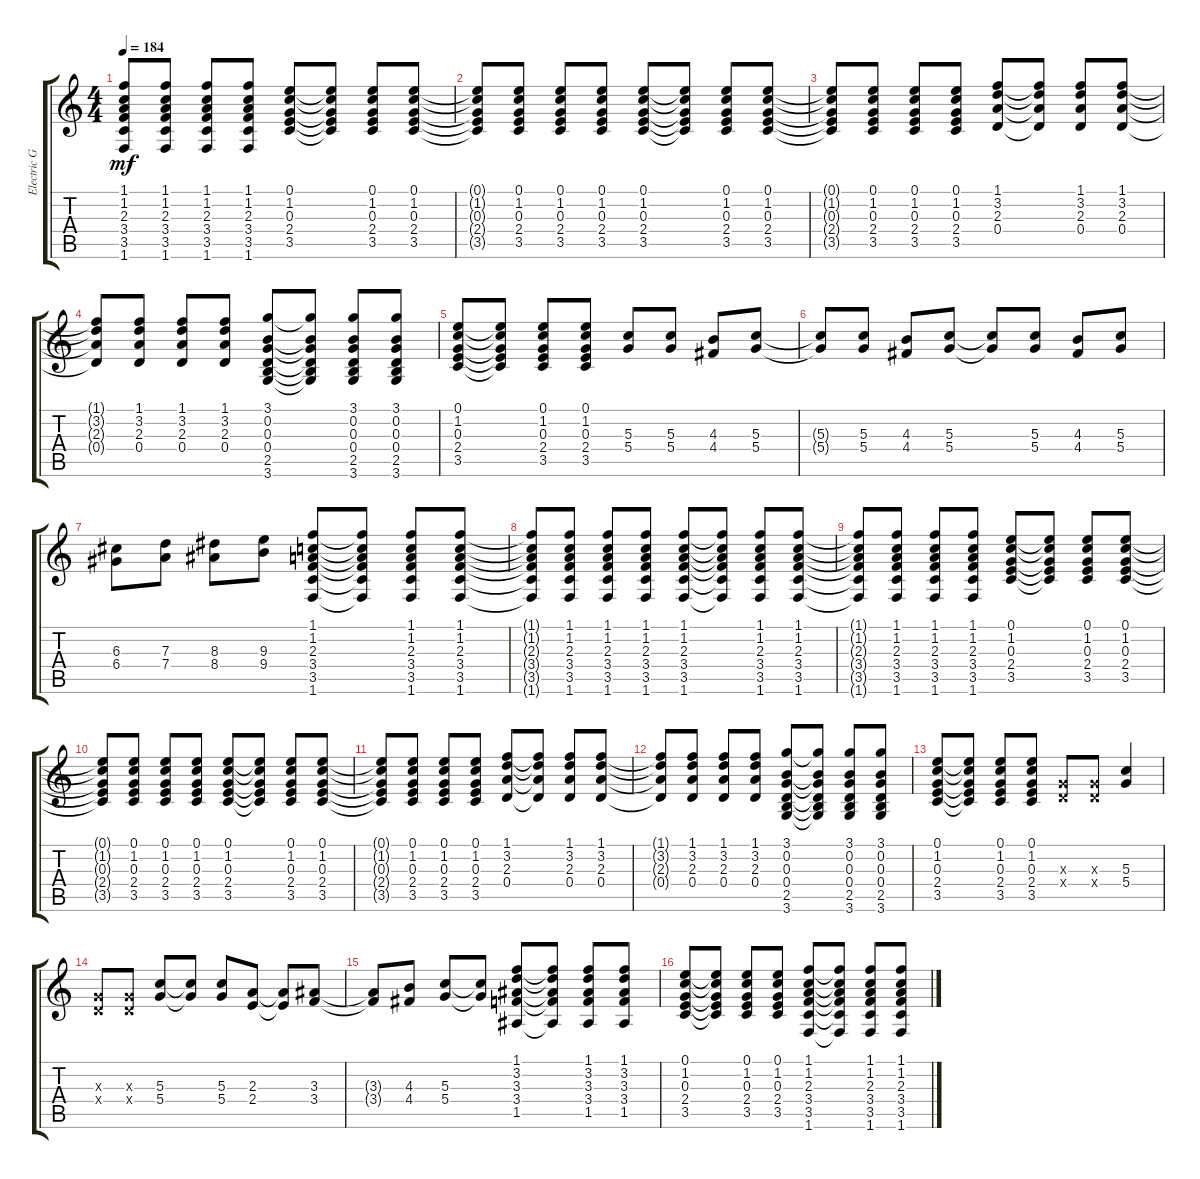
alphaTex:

\track ("Electric Guitar" "Electric G") {instrument overdrivenguitar}
\staff {score tabs}
\tuning (E4 B3 G3 D3 A2 E2) {hide}
\ts (4 4)
\tempo 184
\clef g2
\ks c
(1.1{t} 1.2{t} 2.3{t} 3.4{t} 3.5{t} 1.6{t}).8{dy mf} (1.1 1.2 2.3 3.4 3.5 1.6).8 (1.1 1.2 2.3 3.4 3.5 1.6).8 (1.1 1.2 2.3 3.4 3.5 1.6).8 (0.1 1.2 0.3 2.4 3.5).8 (0.1{t} 1.2{t} 0.3{t} 2.4{t} 3.5{t}).8 (0.1 1.2 0.3 2.4 3.5).8 (0.1 1.2 0.3 2.4 3.5).8 |
(0.1{t} 1.2{t} 0.3{t} 2.4{t} 3.5{t}).8 (0.1 1.2 0.3 2.4 3.5).8 (0.1 1.2 0.3 2.4 3.5).8 (0.1 1.2 0.3 2.4 3.5).8 (0.1 1.2 0.3 2.4 3.5).8 (0.1{t} 1.2{t} 0.3{t} 2.4{t} 3.5{t}).8 (0.1 1.2 0.3 2.4 3.5).8 (0.1 1.2 0.3 2.4 3.5).8 |
(0.1{t} 1.2{t} 0.3{t} 2.4{t} 3.5{t}).8 (0.1 1.2 0.3 2.4 3.5).8 (0.1 1.2 0.3 2.4 3.5).8 (0.1 1.2 0.3 2.4 3.5).8 (1.1 3.2 2.3 0.4).8 (1.1{t} 3.2{t} 2.3{t} 0.4{t}).8 (1.1 3.2 2.3 0.4).8 (1.1 3.2 2.3 0.4).8 |
(1.1{t} 3.2{t} 2.3{t} 0.4{t}).8 (1.1 3.2 2.3 0.4).8 (1.1 3.2 2.3 0.4).8 (1.1 3.2 2.3 0.4).8 (3.1 0.2 0.3 0.4 2.5 3.6).8 (3.1{t} 0.2{t} 0.3{t} 0.4{t} 2.5{t} 3.6{t}).8 (3.1 0.2 0.3 0.4 2.5 3.6).8 (3.1 0.2 0.3 0.4 2.5 3.6).8 |
(0.1 1.2 0.3 2.4 3.5).8 (0.1{t} 1.2{t} 0.3{t} 2.4{t} 3.5{t}).8 (0.1 1.2 0.3 2.4 3.5).8 (0.1 1.2 0.3 2.4 3.5).8 (5.3 5.4).8 (5.3 5.4).8 (4.3 4.4).8 (5.3 5.4).8 |
(5.3{t} 5.4{t}).8 (5.3 5.4).8 (4.3 4.4).8 (5.3 5.4).8 (5.3{t} 5.4{t}).8 (5.3 5.4).8 (4.3 4.4).8 (5.3 5.4).8 |
(6.3 6.4).8 (7.3 7.4).8 (8.3 8.4).8 (9.3 9.4).8 (1.1 1.2 2.3 3.4 3.5 1.6).8 (1.1{t} 1.2{t} 2.3{t} 3.4{t} 3.5{t} 1.6{t}).8 (1.1 1.2 2.3 3.4 3.5 1.6).8 (1.1 1.2 2.3 3.4 3.5 1.6).8 |
(1.1{t} 1.2{t} 2.3{t} 3.4{t} 3.5{t} 1.6{t}).8 (1.1 1.2 2.3 3.4 3.5 1.6).8 (1.1 1.2 2.3 3.4 3.5 1.6).8 (1.1 1.2 2.3 3.4 3.5 1.6).8 (1.1 1.2 2.3 3.4 3.5 1.6).8 (1.1{t} 1.2{t} 2.3{t} 3.4{t} 3.5{t} 1.6{t}).8 (1.1 1.2 2.3 3.4 3.5 1.6).8 (1.1 1.2 2.3 3.4 3.5 1.6).8 |
(1.1{t} 1.2{t} 2.3{t} 3.4{t} 3.5{t} 1.6{t}).8 (1.1 1.2 2.3 3.4 3.5 1.6).8 (1.1 1.2 2.3 3.4 3.5 1.6).8 (1.1 1.2 2.3 3.4 3.5 1.6).8 (0.1 1.2 0.3 2.4 3.5).8 (0.1{t} 1.2{t} 0.3{t} 2.4{t} 3.5{t}).8 (0.1 1.2 0.3 2.4 3.5).8 (0.1 1.2 0.3 2.4 3.5).8 |
(0.1{t} 1.2{t} 0.3{t} 2.4{t} 3.5{t}).8 (0.1 1.2 0.3 2.4 3.5).8 (0.1 1.2 0.3 2.4 3.5).8 (0.1 1.2 0.3 2.4 3.5).8 (0.1 1.2 0.3 2.4 3.5).8 (0.1{t} 1.2{t} 0.3{t} 2.4{t} 3.5{t}).8 (0.1 1.2 0.3 2.4 3.5).8 (0.1 1.2 0.3 2.4 3.5).8 |
(0.1{t} 1.2{t} 0.3{t} 2.4{t} 3.5{t}).8 (0.1 1.2 0.3 2.4 3.5).8 (0.1 1.2 0.3 2.4 3.5).8 (0.1 1.2 0.3 2.4 3.5).8 (1.1 3.2 2.3 0.4).8 (1.1{t} 3.2{t} 2.3{t} 0.4{t}).8 (1.1 3.2 2.3 0.4).8 (1.1 3.2 2.3 0.4).8 |
(1.1{t} 3.2{t} 2.3{t} 0.4{t}).8 (1.1 3.2 2.3 0.4).8 (1.1 3.2 2.3 0.4).8 (1.1 3.2 2.3 0.4).8 (3.1 0.2 0.3 0.4 2.5 3.6).8 (3.1{t} 0.2{t} 0.3{t} 0.4{t} 2.5{t} 3.6{t}).8 (3.1 0.2 0.3 0.4 2.5 3.6).8 (3.1 0.2 0.3 0.4 2.5 3.6).8 |
(0.1 1.2 0.3 2.4 3.5).8 (0.1{t} 1.2{t} 0.3{t} 2.4{t} 3.5{t}).8 (0.1 1.2 0.3 2.4 3.5).8 (0.1 1.2 0.3 2.4 3.5).8 (0.3{x} 0.4{x}).8 (0.3{x} 0.4{x}).8 (5.3 5.4).4 |
(0.3{x} 0.4{x}).8 (0.3{x} 0.4{x}).8 (5.3 5.4).8 (5.3{t} 5.4{t}).8 (5.3 5.4).8 (2.3 2.4).8 (2.3{t} 2.4{t}).8 (3.3 3.4).8 |
(3.3{t} 3.4{t}).8 (4.3 4.4).8 (5.3 5.4).8 (5.3{t} 5.4{t}).8 (1.1 3.2 3.3 3.4 1.5).8 (1.1{t} 3.2{t} 3.3{t} 3.4{t} 1.5{t}).8 (1.1 3.2 3.3 3.4 1.5).8 (1.1 3.2 3.3 3.4 1.5).8 |
(0.1 1.2 0.3 2.4 3.5).8 (0.1{t} 1.2{t} 0.3{t} 2.4{t} 3.5{t}).8 (0.1 1.2 0.3 2.4 3.5).8 (0.1 1.2 0.3 2.4 3.5).8 (1.1 1.2 2.3 3.4 3.5 1.6).8 (1.1{t} 1.2{t} 2.3{t} 3.4{t} 3.5{t} 1.6{t}).8 (1.1 1.2 2.3 3.4 3.5 1.6).8 (1.1 1.2 2.3 3.4 3.5 1.6).8
